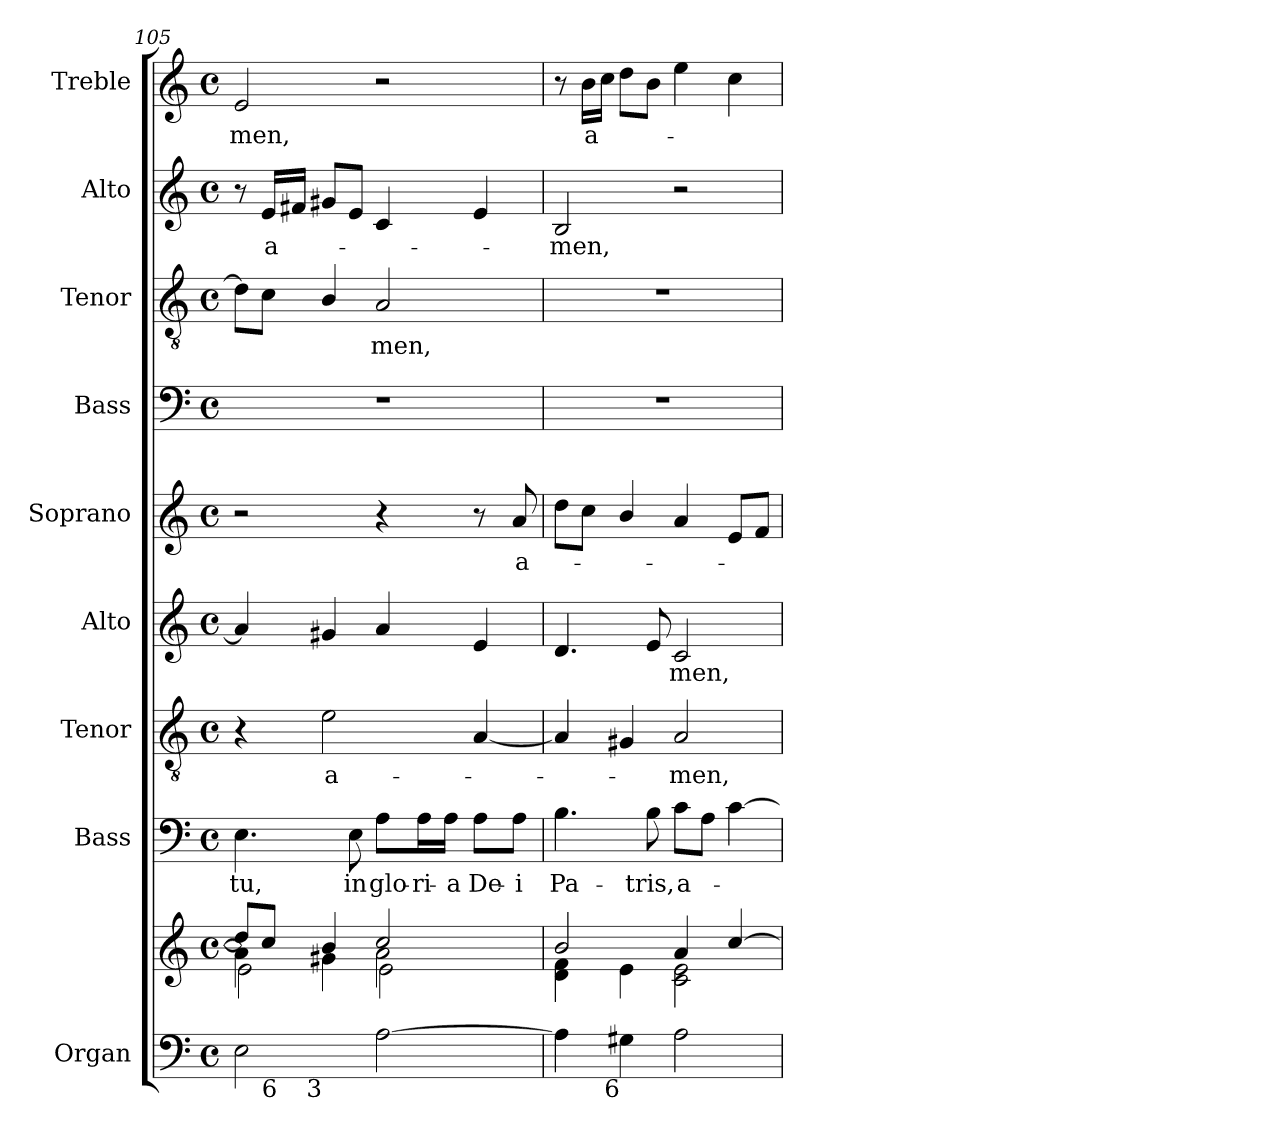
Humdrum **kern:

**kern	**kern	**kern	**text	**kern	**text	**kern	**text	**kern	**text	**kern	**kern	**text	**kern	**text	**kern	**text
*part9	*part9	*part8	*part8	*part7	*part7	*part6	*part6	*part5	*part5	*part4	*part3	*part3	*part2	*part2	*part1	*part1
*staff10	*staff9	*staff8	*staff8	*staff7	*staff7	*staff6	*staff6	*staff5	*staff5	*staff4	*staff3	*staff3	*staff2	*staff2	*staff1	*staff1
*I"Organ	*	*I"Bass	*	*I"Tenor	*	*I"Alto	*	*I"Soprano	*	*I"Bass	*I"Tenor	*	*I"Alto	*	*I"Treble	*
*I'Org.	*	*I'B.	*	*I'T.	*	*I'A.	*	*I'S.	*	*I'B.	*I'T.	*	*I'A.	*	*I'Tr.	*
!!LO:PB:g=z
*clefF4	*clefG2	*clefF4	*	*clefGv2	*	*clefG2	*	*clefG2	*	*clefF4	*clefGv2	*	*clefG2	*	*clefG2	*
*	*	*	*	*ITrd7c12	*	*	*	*	*	*	*ITrd7c12	*	*	*	*	*
*k[]	*k[]	*k[]	*	*k[]	*	*k[]	*	*k[]	*	*k[]	*k[]	*	*k[]	*	*k[]	*
*C:	*C:	*C:	*	*C:	*	*C:	*	*C:	*	*C:	*C:	*	*C:	*	*C:	*
*M4/4	*M4/4	*M4/4	*	*M4/4	*	*M4/4	*	*M4/4	*	*M4/4	*M4/4	*	*M4/4	*	*M4/4	*
*met(c)	*met(c)	*met(c)	*	*met(c)	*	*met(c)	*	*met(c)	*	*met(c)	*met(c)	*	*met(c)	*	*met(c)	*
=105	=105	=105	=105	=105	=105	=105	=105	=105	=105	=105	=105	=105	=105	=105	=105	=105
*	*^	*	*	*	*	*	*	*	*	*	*	*	*	*	*	*
*	*	*^	*	*	*	*	*	*	*	*	*	*	*	*	*	*	*
!	!	!	!	!	!LO:LY:b:color=#000000	!	!	!	!	!	!	!	!	!	!	!	!	!
!LO:TX:b:rj:t=7	!	!	!	!	!	!	!	!	!	!	!	!	!	!	!	!	!	!
!	!	!	!	!	!	!	!	!	!	!	!	!	!	!	!	!	!	!LO:LY:b:color=#000000
*^	*	*	*	*	*	*	*	*	*	*	*	*	*	*	*	*	*	*
*	*^	*	*	*	*	*	*	*	*	*	*	*	*	*	*	*	*	*	*
2Ei\	8ryy	4ryy	8ddi/L]	4ai\]	2ei\	4.Ei\	-tu,	4r	.	4ai/]	.	2r	.	1r	8Di\L]	.	8r	.	2ei/	-men,
!	!LO:TX:b:t=6	!	!	!	!	!	!	!	!	!	!	!	!	!	!	!	!	!	!	!
!	!	!	!	!	!	!	!	!	!	!	!	!	!	!	!	!	!	!LO:LY:b:color=#000000	!	!
.	2..ryy	.	8cci/J	.	.	.	.	.	.	.	.	.	.	.	8Ci\J	.	16ei/LL	a-	.	.
.	.	.	.	.	.	.	.	.	.	.	.	.	.	.	.	.	16f#Xi/JJ	.	.	.
!	!	!LO:TX:b:rj:t=3	!	!	!	!	!	!	!	!	!	!	!	!	!	!	!	!	!	!
!	!	!	!	!	!	!	!	!	!LO:LY:b:color=#000000	!	!	!	!	!	!	!	!	!	!	!
.	.	2.ryy	4bi/	4g#Xi\	.	.	.	2Ei\	a-	4g#Xi/	.	.	.	.	4BBi/	.	8g#Xi/L	.	.	.
!	!	!	!	!	!	!	!LO:LY:b:color=#000000	!	!	!	!	!	!	!	!	!	!	!	!	!
.	.	.	.	.	.	8Ei\	in	.	.	.	.	.	.	.	.	.	8ei/J	.	.	.
!	!	!	!	!	!	!	!LO:LY:b:color=#000000	!	!	!	!	!	!	!	!	!	!	!	!	!
!	!	!	!	!	!	!	!	!	!	!	!	!	!	!	!	!LO:LY:b:color=#000000	!	!	!	!
[2Ai\	.	.	2cci/	2ai\	2ei\	8Ai\L	glo-	.	.	4ai/	.	4r	.	.	2AAi/	-men,	4ci/	.	2r	.
!	!	!	!	!	!	!	!LO:LY:b:color=#000000	!	!	!	!	!	!	!	!	!	!	!	!	!
.	.	.	.	.	.	16Ai\L	-ri-	.	.	.	.	.	.	.	.	.	.	.	.	.
!	!	!	!	!	!	!	!LO:LY:b:color=#000000	!	!	!	!	!	!	!	!	!	!	!	!	!
.	.	.	.	.	.	16Ai\JJ	-a	.	.	.	.	.	.	.	.	.	.	.	.	.
!	!	!	!	!	!	!	!LO:LY:b:color=#000000	!	!	!	!	!	!	!	!	!	!	!	!	!
.	.	.	.	.	.	8Ai\L	De-	[4AAi/	.	4ei/	.	8r	.	.	.	.	4ei/	.	.	.
!	!	!	!	!	!	!	!LO:LY:b:color=#000000	!	!	!	!	!	!	!	!	!	!	!	!	!
!	!	!	!	!	!	!	!	!	!	!	!	!	!LO:LY:b:color=#000000	!	!	!	!	!	!	!
.	.	.	.	.	.	8Ai\J	-i	.	.	.	.	8ai/	a-	.	.	.	.	.	.	.
*v	*v	*v	*	*	*	*	*	*	*	*	*	*	*	*	*	*	*	*	*	*
*	*	*v	*v	*	*	*	*	*	*	*	*	*	*	*	*	*	*	*
=106	=106	=106	=106	=106	=106	=106	=106	=106	=106	=106	=106	=106	=106	=106	=106	=106	=106
*^	*	*	*	*	*	*	*	*	*	*	*	*	*	*	*	*	*
*	*^	*	*	*	*	*	*	*	*	*	*	*	*	*	*	*	*	*
!	!	!	!	!	!	!LO:LY:b:color=#000000	!	!	!	!	!	!	!	!	!	!	!	!	!
*v	*v	*v	*	*	*	*	*	*	*	*	*	*	*	*	*	*	*	*	*
*^	*	*	*	*	*	*	*	*	*	*	*	*	*	*	*	*	*
*	*^	*	*	*	*	*	*	*	*	*	*	*	*	*	*	*	*	*
!LO:TX:b:rj:t=4	!	!	!	!	!	!	!	!	!	!	!	!	!	!	!	!	!	!	!
!LO:TX:t=2	!	!	!	!	!	!	!	!	!	!	!	!	!	!	!	!	!	!	!
!	!	!	!	!	!	!	!	!	!	!	!	!	!	!	!	!	!LO:LY:b:color=#000000	!	!
*v	*v	*v	*	*	*	*	*	*	*	*	*	*	*	*	*	*	*	*	*
4Ai\]	2bi/	4di\ 4fi	4.Bi\	Pa-	4AAi/]	.	4.di/	.	8ddi\L	.	1r	1r	.	2Bi/	-men,	8r	.
!	!	!	!	!	!	!	!	!	!	!	!	!	!	!	!	!	!LO:LY:b:color=#000000
.	.	.	.	.	.	.	.	.	8cci\J	.	.	.	.	.	.	16bi\LL	a-
.	.	.	.	.	.	.	.	.	.	.	.	.	.	.	.	16cci\JJ	.
!LO:TX:b:rj:t=6	!	!	!	!	!	!	!	!	!	!	!	!	!	!	!	!	!
4G#Xi\	.	4ei\	.	.	4GG#Xi/	.	.	.	4bi/	.	.	.	.	.	.	8ddi\L	.
!	!	!	!	!LO:LY:b:color=#000000	!	!	!	!	!	!	!	!	!	!	!	!	!
.	.	.	8Bi\	-tris,	.	.	8ei/	.	.	.	.	.	.	.	.	8bi\J	.
!	!	!	!	!LO:LY:b:color=#000000	!	!	!	!	!	!	!	!	!	!	!	!	!
!	!	!	!	!	!	!LO:LY:b:color=#000000	!	!	!	!	!	!	!	!	!	!	!
!	!	!	!	!	!	!	!	!LO:LY:b:color=#000000	!	!	!	!	!	!	!	!	!
2Ai\	4ai/	2ci\ 2ei	8ci\L	a-	2AAi/	-men,	2ci/	-men,	4ai/	.	.	.	.	2r	.	4eei\	.
.	.	.	8Ai\J	.	.	.	.	.	.	.	.	.	.	.	.	.	.
.	[4cci/	.	[4ci\	.	.	.	.	.	8ei/L	.	.	.	.	.	.	4cci\	.
.	.	.	.	.	.	.	.	.	8fi/J	.	.	.	.	.	.	.	.
*	*v	*v	*	*	*	*	*	*	*	*	*	*	*	*	*	*	*
=	=	=	=	=	=	=	=	=	=	=	=	=	=	=	=	=
*-	*-	*-	*-	*-	*-	*-	*-	*-	*-	*-	*-	*-	*-	*-	*-	*-
